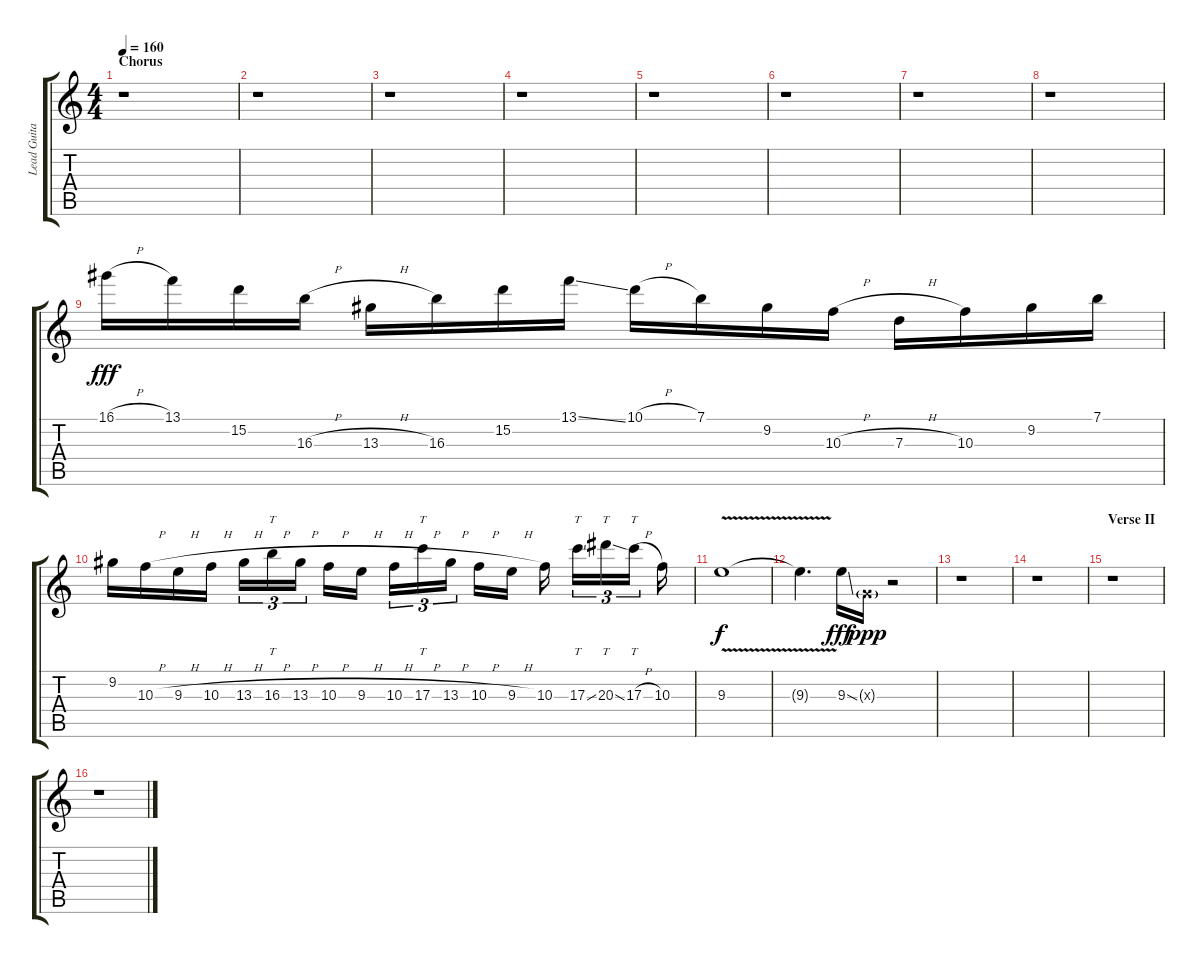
\track ("Lead Guitar II (Broderick)" "Lead Guita") {instrument distortionguitar}
\staff {score tabs}
\tuning (E4 B3 G3 D3 A2 E2) {hide}
\ts (4 4)
\section ("" "Chorus")
\tempo 160
\clef g2
\ks c
r.1{dy fff} |
r.1 |
r.1 |
r.1 |
r.1 |
r.1 |
r.1 |
r.1 |
16.1{h}.16 13.1.16 15.2.16 16.3{h}.16 13.3{h}.16 16.3.16 15.2.16 13.1{ss}.16 10.1{h}.16 7.1.16 9.2.16 10.3{h}.16 7.3{h}.16 10.3.16 9.2.16 7.1.16 |
9.2.16 10.3{h}.16 9.3{h}.16 10.3{h}.16 13.3{h}.16{tu (3 2)} 16.3{h}.16{tt tu (3 2)} 13.3{h}.16{tu (3 2) beam splitsecondary} 10.3{h}.16 9.3{h}.16 10.3{h}.16{tu (3 2)} 17.3{h}.16{tt tu (3 2)} 13.3{h}.16{tu (3 2) beam splitsecondary} 10.3{h}.16 9.3{h}.16 10.3.16{beam splitsecondary} 17.3{ss}.16{tt tu (3 2)} 20.3{ss}.16{tt tu (3 2)} 17.3{h}.16{tt tu (3 2) beam splitsecondary} 10.3.16 |
9.3{v}.1{dy f} |
9.3{t}.4{d} 9.3{ss}.16{dy fff} 0.3{g x}.16{dy ppp} r.2 |
r.1 |
r.1 |
\section ("" "Verse II")
r.1 |
r.1
